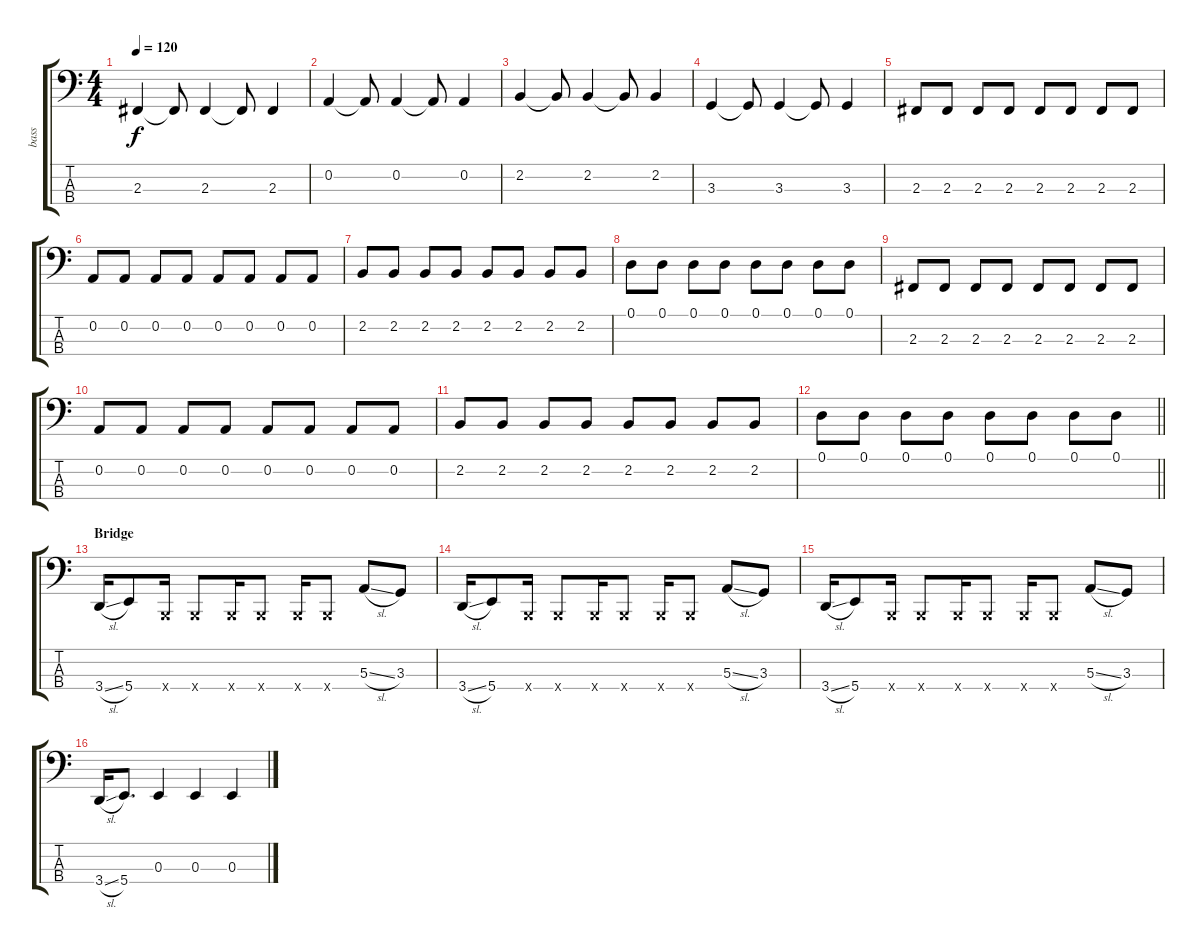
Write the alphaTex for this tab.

\track ("bass" "bass") {instrument electricbassfinger}
\staff {score tabs}
\tuning (D2 A1 E1 B0) {hide}
\ts (4 4)
\tempo 120
\clef f4
\ks c
2.3.4{dy f} 2.3{t}.8 2.3.4 2.3{t}.8 2.3.4 |
0.2.4 0.2{t}.8 0.2.4 0.2{t}.8 0.2.4 |
2.2.4 2.2{t}.8 2.2.4 2.2{t}.8 2.2.4 |
3.3.4 3.3{t}.8 3.3.4 3.3{t}.8 3.3.4 |
2.3.8 2.3.8 2.3.8 2.3.8 2.3.8 2.3.8 2.3.8 2.3.8 |
0.2.8 0.2.8 0.2.8 0.2.8 0.2.8 0.2.8 0.2.8 0.2.8 |
2.2.8 2.2.8 2.2.8 2.2.8 2.2.8 2.2.8 2.2.8 2.2.8 |
0.1.8 0.1.8 0.1.8 0.1.8 0.1.8 0.1.8 0.1.8 0.1.8 |
2.3.8 2.3.8 2.3.8 2.3.8 2.3.8 2.3.8 2.3.8 2.3.8 |
0.2.8 0.2.8 0.2.8 0.2.8 0.2.8 0.2.8 0.2.8 0.2.8 |
2.2.8 2.2.8 2.2.8 2.2.8 2.2.8 2.2.8 2.2.8 2.2.8 |
\barLineRight lightlight
0.1.8 0.1.8 0.1.8 0.1.8 0.1.8 0.1.8 0.1.8 0.1.8 |
\section ("" "Bridge")
3.4{sl}.16 5.4.8 0.4{x}.16 0.4{x}.8 0.4{x}.16 0.4{x}.8 0.4{x}.16 0.4{x}.8 5.3{sl}.8 3.3.8 |
3.4{sl}.16 5.4.8 0.4{x}.16 0.4{x}.8 0.4{x}.16 0.4{x}.8 0.4{x}.16 0.4{x}.8 5.3{sl}.8 3.3.8 |
3.4{sl}.16 5.4.8 0.4{x}.16 0.4{x}.8 0.4{x}.16 0.4{x}.8 0.4{x}.16 0.4{x}.8 5.3{sl}.8 3.3.8 |
3.4{sl}.16 5.4.8{d} 0.3.4 0.3.4 0.3.4
